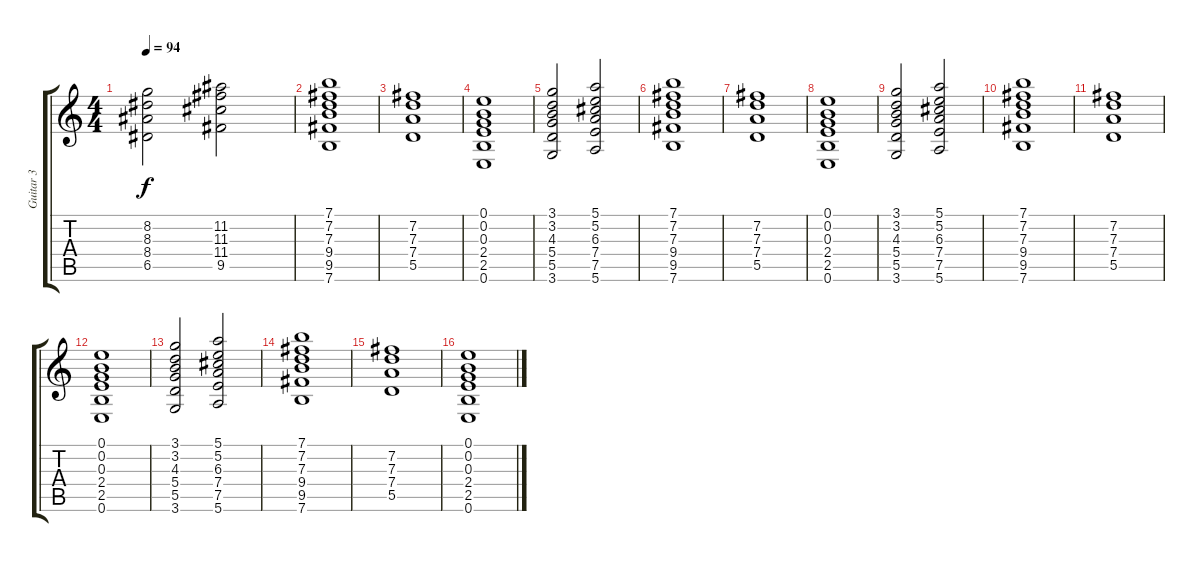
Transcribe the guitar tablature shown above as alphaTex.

\track ("Guitar 3" "Guitar 3") {instrument electricguitarclean}
\staff {score tabs}
\tuning (E4 B3 G3 D3 A2 E2) {hide}
\ts (4 4)
\tempo 94
\clef g2
\ks c
(8.2 8.3 8.4 6.5).2{dy f} (11.2 11.3 11.4 9.5).2 |
(7.1 7.2 7.3 9.4 9.5 7.6).1 |
(7.2 7.3 7.4 5.5).1 |
(0.1 0.2 0.3 2.4 2.5 0.6).1 |
(3.1 3.2 4.3 5.4 5.5 3.6).2 (5.1 5.2 6.3 7.4 7.5 5.6).2 |
(7.1 7.2 7.3 9.4 9.5 7.6).1 |
(7.2 7.3 7.4 5.5).1 |
(0.1 0.2 0.3 2.4 2.5 0.6).1 |
(3.1 3.2 4.3 5.4 5.5 3.6).2 (5.1 5.2 6.3 7.4 7.5 5.6).2 |
(7.1 7.2 7.3 9.4 9.5 7.6).1 |
(7.2 7.3 7.4 5.5).1 |
(0.1 0.2 0.3 2.4 2.5 0.6).1 |
(3.1 3.2 4.3 5.4 5.5 3.6).2 (5.1 5.2 6.3 7.4 7.5 5.6).2 |
(7.1 7.2 7.3 9.4 9.5 7.6).1 |
(7.2 7.3 7.4 5.5).1 |
(0.1 0.2 0.3 2.4 2.5 0.6).1
